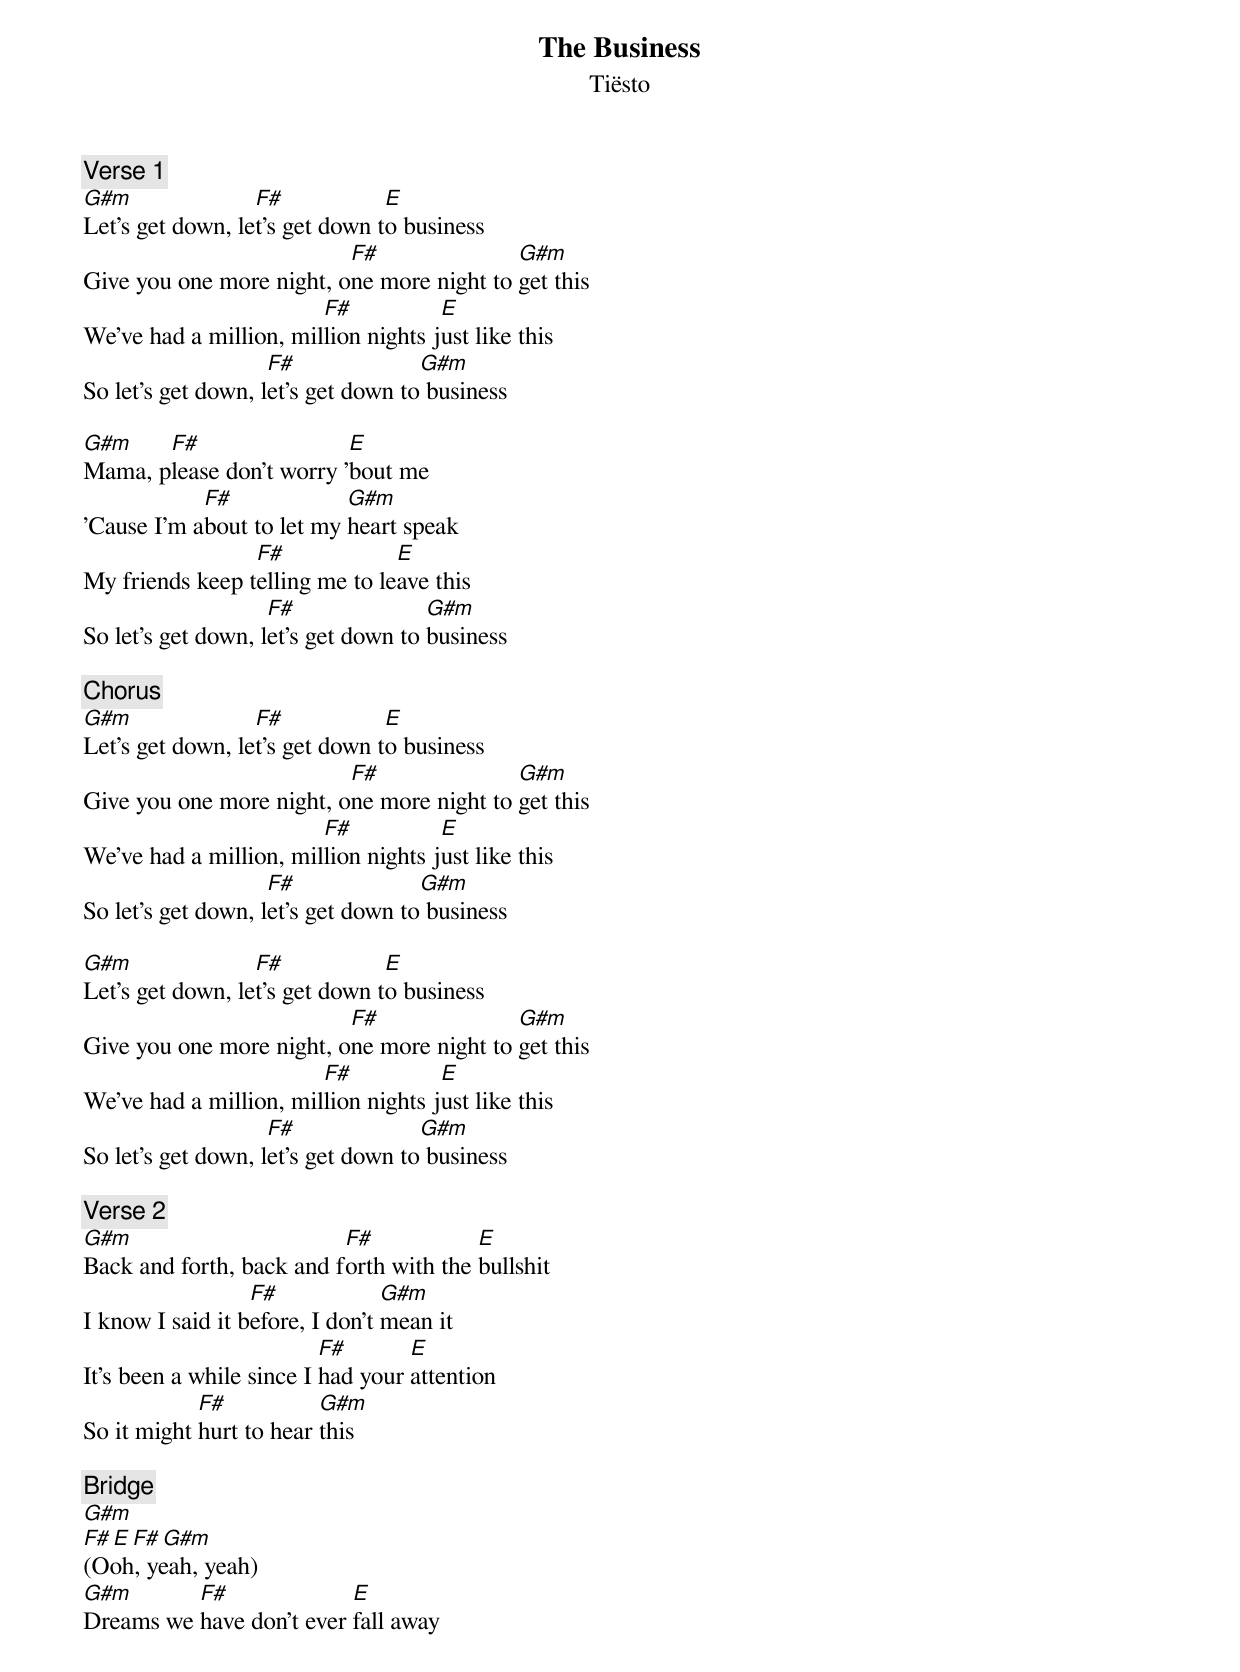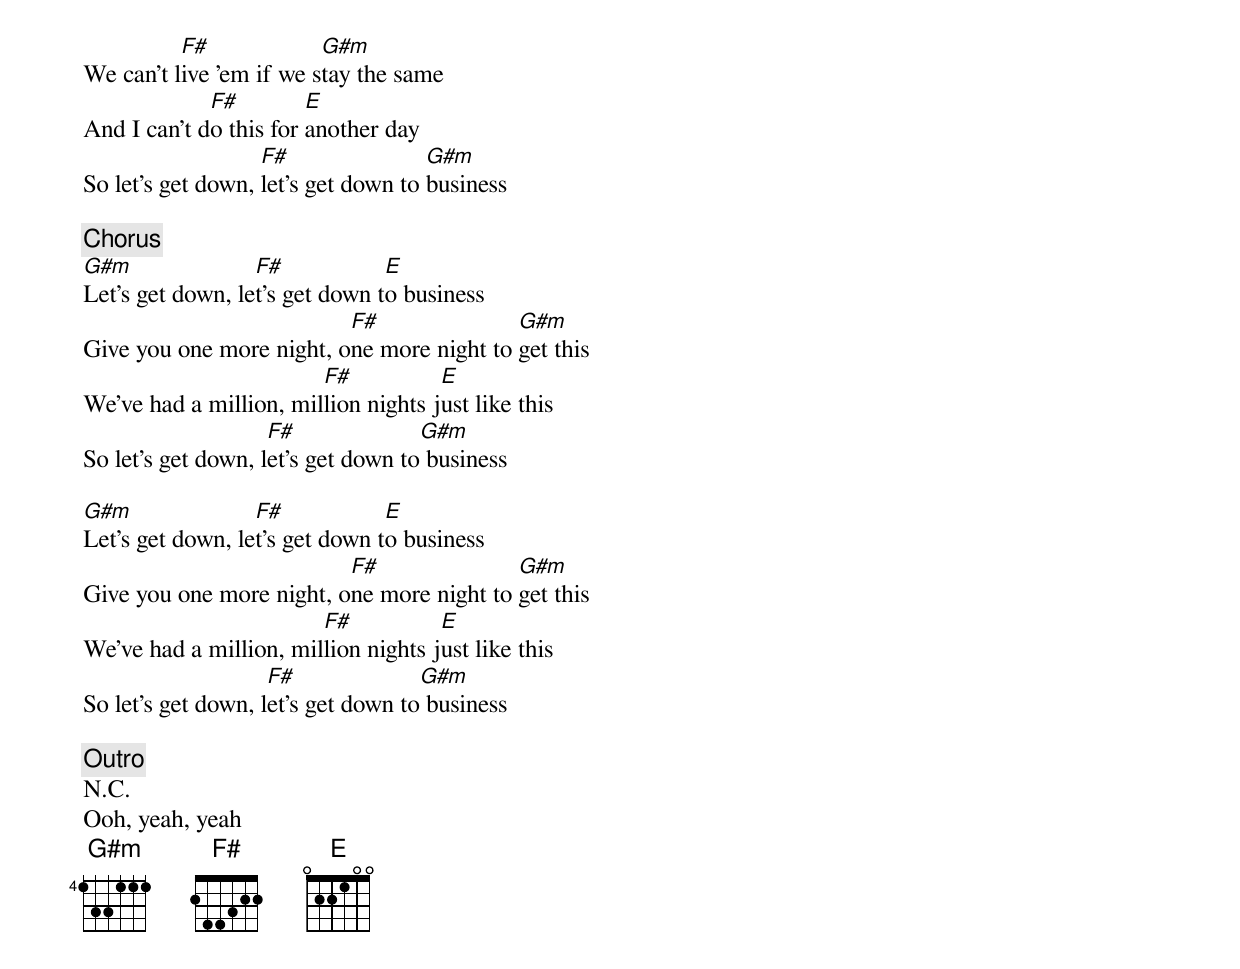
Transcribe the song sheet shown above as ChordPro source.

{t: The Business}
{st: Tiësto}

{c: Verse 1}
[G#m]Let's get down, le[F#]t's get down t[E]o business
Give you one more night, o[F#]ne more night to [G#m]get this
We've had a million, mil[F#]lion nights j[E]ust like this
So let's get down, l[F#]et's get down to[G#m] business

[G#m]Mama, p[F#]lease don't worry '[E]bout me
'Cause I'm a[F#]bout to let my [G#m]heart speak
My friends keep t[F#]elling me to le[E]ave this
So let's get down, l[F#]et's get down to [G#m]business

{c: Chorus}
[G#m]Let's get down, le[F#]t's get down t[E]o business
Give you one more night, o[F#]ne more night to [G#m]get this
We've had a million, mil[F#]lion nights j[E]ust like this
So let's get down, l[F#]et's get down to[G#m] business

[G#m]Let's get down, le[F#]t's get down t[E]o business
Give you one more night, o[F#]ne more night to [G#m]get this
We've had a million, mil[F#]lion nights j[E]ust like this
So let's get down, l[F#]et's get down to[G#m] business

{c: Verse 2}
[G#m]Back and forth, back and f[F#]orth with the [E]bullshit
I know I said it b[F#]efore, I don't [G#m]mean it
It's been a while since I [F#]had your [E]attention
So it might [F#]hurt to hear [G#m]this

{c: Bridge}
[G#m]
[F#][E][F#][G#m]
(Ooh, yeah, yeah)
[G#m]Dreams we [F#]have don't ever [E]fall away
We can't l[F#]ive 'em if we s[G#m]tay the same
And I can't d[F#]o this for [E]another day
So let's get down, [F#]let's get down to [G#m]business

{c: Chorus}
[G#m]Let's get down, le[F#]t's get down t[E]o business
Give you one more night, o[F#]ne more night to [G#m]get this
We've had a million, mil[F#]lion nights j[E]ust like this
So let's get down, l[F#]et's get down to[G#m] business

[G#m]Let's get down, le[F#]t's get down t[E]o business
Give you one more night, o[F#]ne more night to [G#m]get this
We've had a million, mil[F#]lion nights j[E]ust like this
So let's get down, l[F#]et's get down to[G#m] business

{c: Outro}
N.C.
Ooh, yeah, yeah
